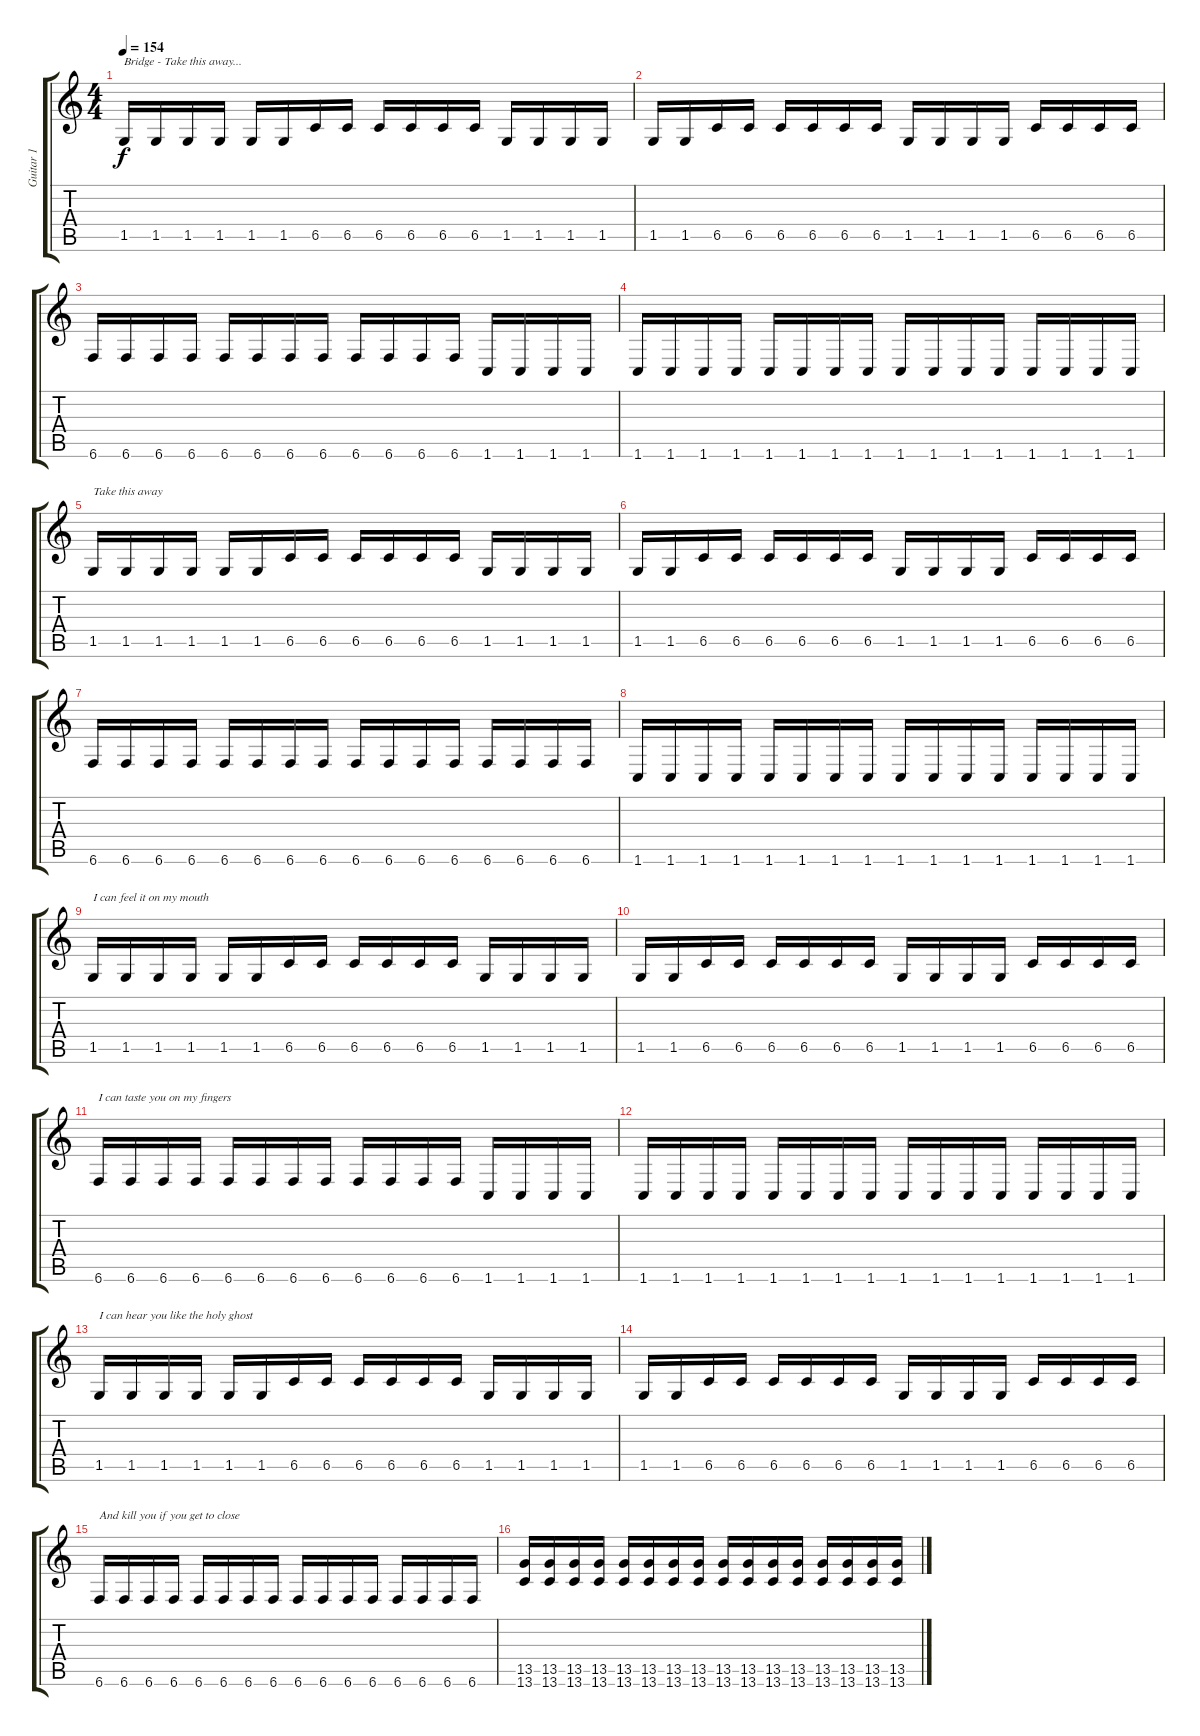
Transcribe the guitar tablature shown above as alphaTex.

\track ("Guitar 1" "Guitar 1") {instrument distortionguitar}
\staff {score tabs}
\tuning (Db4 Ab3 E3 B2 Gb2 B1) {hide}
\ts (4 4)
\tempo 154
\clef g2
\ks c
1.5.16{txt "Bridge - Take this away..." dy f} 1.5.16 1.5.16 1.5.16 1.5.16 1.5.16 6.5.16 6.5.16 6.5.16 6.5.16 6.5.16 6.5.16 1.5.16 1.5.16 1.5.16 1.5.16 |
1.5.16 1.5.16 6.5.16 6.5.16 6.5.16 6.5.16 6.5.16 6.5.16 1.5.16 1.5.16 1.5.16 1.5.16 6.5.16 6.5.16 6.5.16 6.5.16 |
6.6.16 6.6.16 6.6.16 6.6.16 6.6.16 6.6.16 6.6.16 6.6.16 6.6.16 6.6.16 6.6.16 6.6.16 1.6.16 1.6.16 1.6.16 1.6.16 |
1.6.16 1.6.16 1.6.16 1.6.16 1.6.16 1.6.16 1.6.16 1.6.16 1.6.16 1.6.16 1.6.16 1.6.16 1.6.16 1.6.16 1.6.16 1.6.16 |
1.5.16{txt "Take this away"} 1.5.16 1.5.16 1.5.16 1.5.16 1.5.16 6.5.16 6.5.16 6.5.16 6.5.16 6.5.16 6.5.16 1.5.16 1.5.16 1.5.16 1.5.16 |
1.5.16 1.5.16 6.5.16 6.5.16 6.5.16 6.5.16 6.5.16 6.5.16 1.5.16 1.5.16 1.5.16 1.5.16 6.5.16 6.5.16 6.5.16 6.5.16 |
6.6.16 6.6.16 6.6.16 6.6.16 6.6.16 6.6.16 6.6.16 6.6.16 6.6.16 6.6.16 6.6.16 6.6.16 6.6.16 6.6.16 6.6.16 6.6.16 |
1.6.16 1.6.16 1.6.16 1.6.16 1.6.16 1.6.16 1.6.16 1.6.16 1.6.16 1.6.16 1.6.16 1.6.16 1.6.16 1.6.16 1.6.16 1.6.16 |
1.5.16{txt "I can feel it on my mouth"} 1.5.16 1.5.16 1.5.16 1.5.16 1.5.16 6.5.16 6.5.16 6.5.16 6.5.16 6.5.16 6.5.16 1.5.16 1.5.16 1.5.16 1.5.16 |
1.5.16 1.5.16 6.5.16 6.5.16 6.5.16 6.5.16 6.5.16 6.5.16 1.5.16 1.5.16 1.5.16 1.5.16 6.5.16 6.5.16 6.5.16 6.5.16 |
6.6.16{txt "I can taste you on my fingers"} 6.6.16 6.6.16 6.6.16 6.6.16 6.6.16 6.6.16 6.6.16 6.6.16 6.6.16 6.6.16 6.6.16 1.6.16 1.6.16 1.6.16 1.6.16 |
1.6.16 1.6.16 1.6.16 1.6.16 1.6.16 1.6.16 1.6.16 1.6.16 1.6.16 1.6.16 1.6.16 1.6.16 1.6.16 1.6.16 1.6.16 1.6.16 |
1.5.16{txt "I can hear you like the holy ghost"} 1.5.16 1.5.16 1.5.16 1.5.16 1.5.16 6.5.16 6.5.16 6.5.16 6.5.16 6.5.16 6.5.16 1.5.16 1.5.16 1.5.16 1.5.16 |
1.5.16 1.5.16 6.5.16 6.5.16 6.5.16 6.5.16 6.5.16 6.5.16 1.5.16 1.5.16 1.5.16 1.5.16 6.5.16 6.5.16 6.5.16 6.5.16 |
6.6.16{txt "And kill you if you get to close"} 6.6.16 6.6.16 6.6.16 6.6.16 6.6.16 6.6.16 6.6.16 6.6.16 6.6.16 6.6.16 6.6.16 6.6.16 6.6.16 6.6.16 6.6.16 |
(13.5 13.6).16 (13.5 13.6).16 (13.5 13.6).16 (13.5 13.6).16 (13.5 13.6).16 (13.5 13.6).16 (13.5 13.6).16 (13.5 13.6).16 (13.5 13.6).16 (13.5 13.6).16 (13.5 13.6).16 (13.5 13.6).16 (13.5 13.6).16 (13.5 13.6).16 (13.5 13.6).16 (13.5 13.6).16
